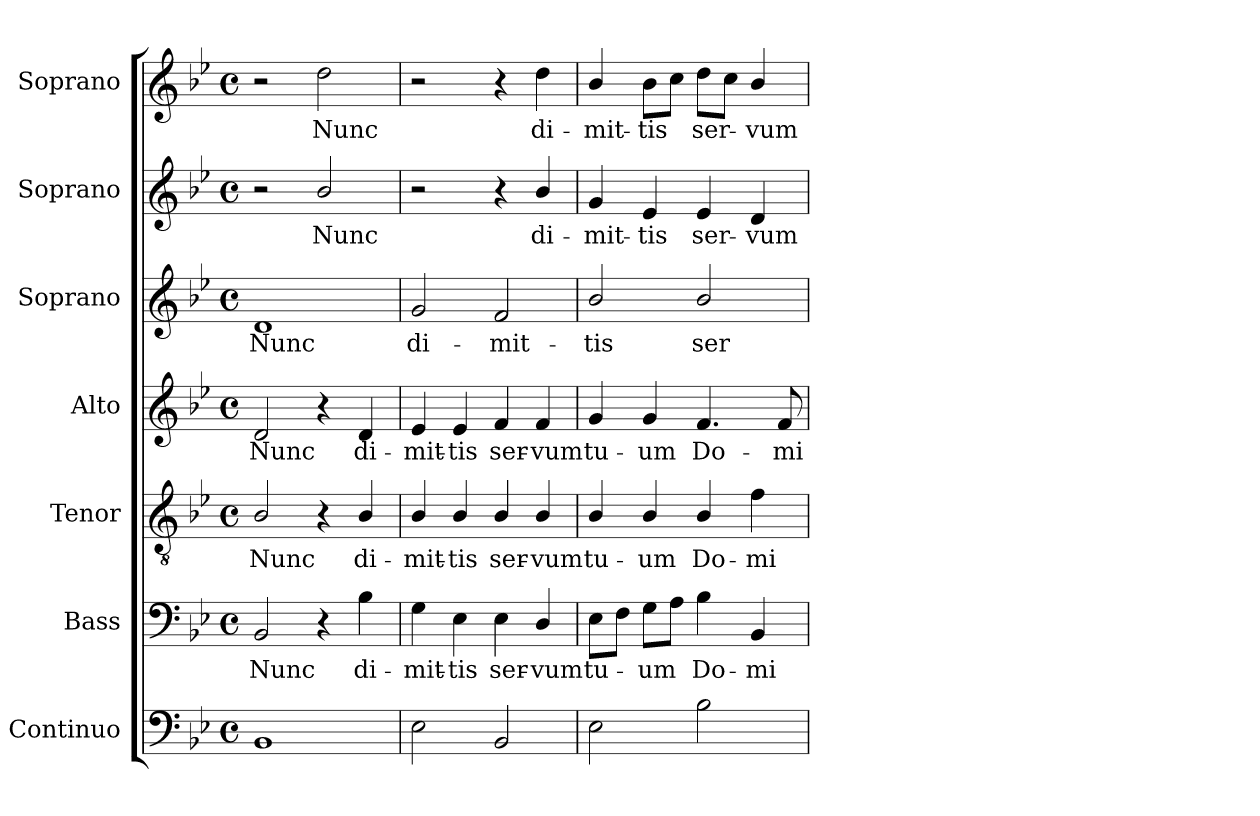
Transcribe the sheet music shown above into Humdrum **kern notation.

**kern	**kern	**text	**kern	**text	**kern	**text	**kern	**text	**kern	**text	**kern	**text
*part7	*part6	*part6	*part5	*part5	*part4	*part4	*part3	*part3	*part2	*part2	*part1	*part1
*staff7	*staff6	*staff6	*staff5	*staff5	*staff4	*staff4	*staff3	*staff3	*staff2	*staff2	*staff1	*staff1
*I"Continuo	*I"Bass	*	*I"Tenor	*	*I"Alto	*	*I"Soprano	*	*I"Soprano	*	*I"Soprano	*
*I'Cont.	*I'B.	*	*I'T.	*	*I'A.	*	*I'S.	*	*I'S.	*	*I'S.	*
!!LO:PB:g=z
*clefF4	*clefF4	*	*clefGv2	*	*clefG2	*	*clefG2	*	*clefG2	*	*clefG2	*
*	*	*	*ITrd7c12	*	*	*	*	*	*	*	*	*
*k[b-e-]	*k[b-e-]	*	*k[b-e-]	*	*k[b-e-]	*	*k[b-e-]	*	*k[b-e-]	*	*k[b-e-]	*
*B-:	*B-:	*	*B-:	*	*B-:	*	*B-:	*	*B-:	*	*B-:	*
*M4/4	*M4/4	*	*M4/4	*	*M4/4	*	*M4/4	*	*M4/4	*	*M4/4	*
*met(c)	*met(c)	*	*met(c)	*	*met(c)	*	*met(c)	*	*met(c)	*	*met(c)	*
=1	=1	=1	=1	=1	=1	=1	=1	=1	=1	=1	=1	=1
!	!	!LO:LY:b:color=#000000	!	!	!	!	!	!	!	!	!	!
!	!	!	!	!LO:LY:b:color=#000000	!	!	!	!	!	!	!	!
!	!	!	!	!	!	!LO:LY:b:color=#000000	!	!	!	!	!	!
!	!	!	!	!	!	!	!	!LO:LY:b:color=#000000	!	!	!	!
1BB-i	2BB-i/	Nunc	2BB-i/	Nunc	2di/	Nunc	1di	Nunc	2r	.	2r	.
!	!	!	!	!	!	!	!	!	!	!LO:LY:b:color=#000000	!	!
!	!	!	!	!	!	!	!	!	!	!	!	!LO:LY:b:color=#000000
.	4r	.	4r	.	4r	.	.	.	2b-i/	Nunc	2ddi\	Nunc
!	!	!LO:LY:b:color=#000000	!	!	!	!	!	!	!	!	!	!
!	!	!	!	!LO:LY:b:color=#000000	!	!	!	!	!	!	!	!
!	!	!	!	!	!	!LO:LY:b:color=#000000	!	!	!	!	!	!
.	4B-i\	di-	4BB-i/	di-	4di/	di-	.	.	.	.	.	.
=2	=2	=2	=2	=2	=2	=2	=2	=2	=2	=2	=2	=2
!	!	!LO:LY:b:color=#000000	!	!	!	!	!	!	!	!	!	!
!	!	!	!	!LO:LY:b:color=#000000	!	!	!	!	!	!	!	!
!	!	!	!	!	!	!LO:LY:b:color=#000000	!	!	!	!	!	!
!	!	!	!	!	!	!	!	!LO:LY:b:color=#000000	!	!	!	!
2E-i\	4Gi\	-mit-	4BB-i/	-mit-	4e-i/	-mit-	2gi/	di-	2r	.	2r	.
!	!	!LO:LY:b:color=#000000	!	!	!	!	!	!	!	!	!	!
!	!	!	!	!LO:LY:b:color=#000000	!	!	!	!	!	!	!	!
!	!	!	!	!	!	!LO:LY:b:color=#000000	!	!	!	!	!	!
.	4E-i\	-tis	4BB-i/	-tis	4e-i/	-tis	.	.	.	.	.	.
!	!	!LO:LY:b:color=#000000	!	!	!	!	!	!	!	!	!	!
!	!	!	!	!LO:LY:b:color=#000000	!	!	!	!	!	!	!	!
!	!	!	!	!	!	!LO:LY:b:color=#000000	!	!	!	!	!	!
!	!	!	!	!	!	!	!	!LO:LY:b:color=#000000	!	!	!	!
2BB-i/	4E-i\	ser-	4BB-i/	ser-	4fi/	ser-	2fi/	-mit-	4r	.	4r	.
!	!	!LO:LY:b:color=#000000	!	!	!	!	!	!	!	!	!	!
!	!	!	!	!LO:LY:b:color=#000000	!	!	!	!	!	!	!	!
!	!	!	!	!	!	!LO:LY:b:color=#000000	!	!	!	!	!	!
!	!	!	!	!	!	!	!	!	!	!LO:LY:b:color=#000000	!	!
!	!	!	!	!	!	!	!	!	!	!	!	!LO:LY:b:color=#000000
.	4Di/	-vum	4BB-i/	-vum	4fi/	-vum	.	.	4b-i/	di-	4ddi\	di-
=3	=3	=3	=3	=3	=3	=3	=3	=3	=3	=3	=3	=3
!	!	!LO:LY:b:color=#000000	!	!	!	!	!	!	!	!	!	!
!	!	!	!	!LO:LY:b:color=#000000	!	!	!	!	!	!	!	!
!	!	!	!	!	!	!LO:LY:b:color=#000000	!	!	!	!	!	!
!	!	!	!	!	!	!	!	!LO:LY:b:color=#000000	!	!	!	!
!	!	!	!	!	!	!	!	!	!	!LO:LY:b:color=#000000	!	!
!	!	!	!	!	!	!	!	!	!	!	!	!LO:LY:b:color=#000000
2E-i\	8E-i\L	tu-	4BB-i/	tu-	4gi/	tu-	2b-i/	-tis	4gi/	-mit-	4b-i/	-mit-
.	8Fi\J	.	.	.	.	.	.	.	.	.	.	.
!	!	!LO:LY:b:color=#000000	!	!	!	!	!	!	!	!	!	!
!	!	!	!	!LO:LY:b:color=#000000	!	!	!	!	!	!	!	!
!	!	!	!	!	!	!LO:LY:b:color=#000000	!	!	!	!	!	!
!	!	!	!	!	!	!	!	!	!	!LO:LY:b:color=#000000	!	!
!	!	!	!	!	!	!	!	!	!	!	!	!LO:LY:b:color=#000000
.	8Gi\L	-um	4BB-i/	-um	4gi/	-um	.	.	4e-i/	-tis	8b-i\L	-tis
.	8Ai\J	.	.	.	.	.	.	.	.	.	8cci\J	.
!	!	!LO:LY:b:color=#000000	!	!	!	!	!	!	!	!	!	!
!	!	!	!	!LO:LY:b:color=#000000	!	!	!	!	!	!	!	!
!	!	!	!	!	!	!LO:LY:b:color=#000000	!	!	!	!	!	!
!	!	!	!	!	!	!	!	!LO:LY:b:color=#000000	!	!	!	!
!	!	!	!	!	!	!	!	!	!	!LO:LY:b:color=#000000	!	!
!	!	!	!	!	!	!	!	!	!	!	!	!LO:LY:b:color=#000000
2B-i\	4B-i\	Do-	4BB-i/	Do-	4.fi/	Do-	2b-i/	ser-	4e-i/	ser-	8ddi\L	ser-
.	.	.	.	.	.	.	.	.	.	.	8cci\J	.
!	!	!LO:LY:b:color=#000000	!	!	!	!	!	!	!	!	!	!
!	!	!	!	!LO:LY:b:color=#000000	!	!	!	!	!	!	!	!
!	!	!	!	!	!	!	!	!	!	!LO:LY:b:color=#000000	!	!
!	!	!	!	!	!	!	!	!	!	!	!	!LO:LY:b:color=#000000
.	4BB-i/	-mi-	4Fi\	-mi-	.	.	.	.	4di/	-vum	4b-i/	-vum
!	!	!	!	!	!	!LO:LY:b:color=#000000	!	!	!	!	!	!
.	.	.	.	.	8fi/	-mi-	.	.	.	.	.	.
=	=	=	=	=	=	=	=	=	=	=	=	=
*-	*-	*-	*-	*-	*-	*-	*-	*-	*-	*-	*-	*-
